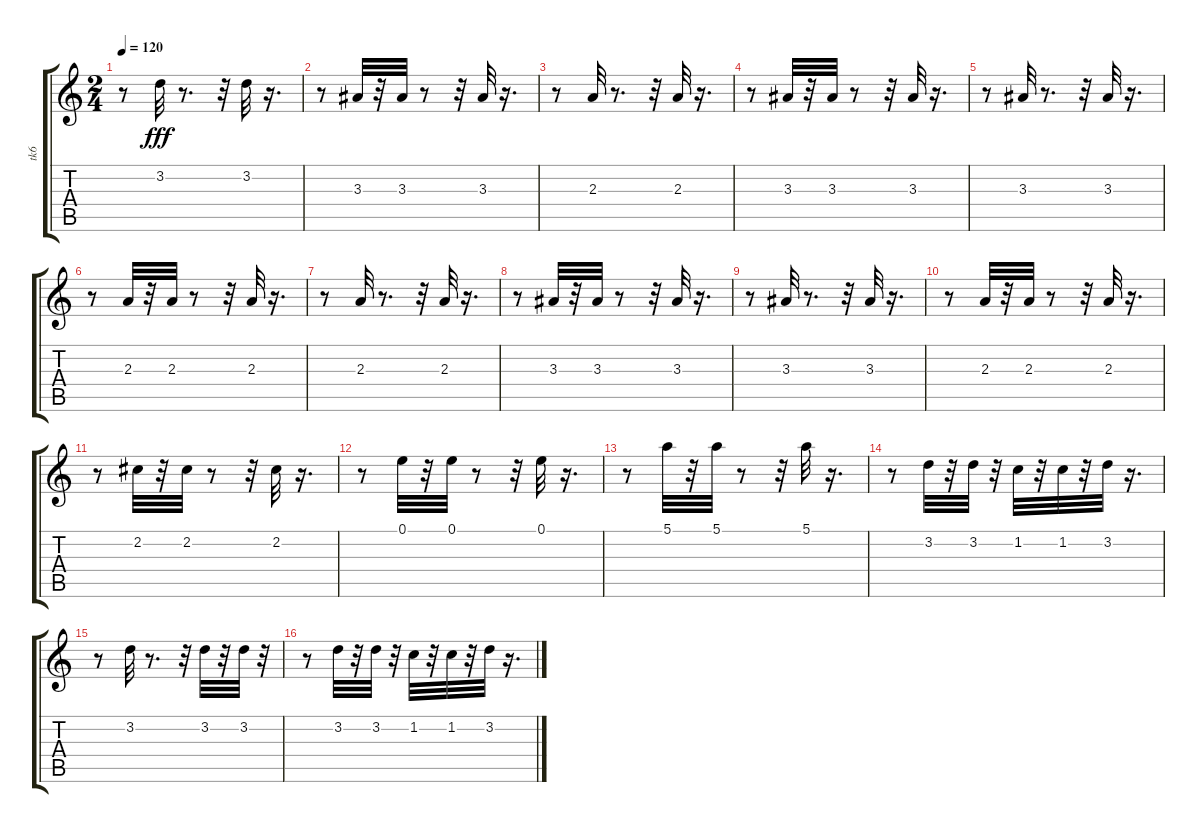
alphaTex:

\track ("tk6" "tk6") {instrument electricguitarmuted}
\staff {score tabs}
\tuning (E4 B3 G3 D3 A2 E2) {hide}
\ts (2 4)
\tempo 120
\clef g2
\ks c
r.8{dy fff} 3.2.32 r.8{d} r.32 3.2.32 r.16{d} |
r.8 3.3.32 r.32 3.3.32 r.8 r.32 3.3.32 r.16{d} |
r.8 2.3.32 r.8{d} r.32 2.3.32 r.16{d} |
r.8 3.3.32 r.32 3.3.32 r.8 r.32 3.3.32 r.16{d} |
r.8 3.3.32 r.8{d} r.32 3.3.32 r.16{d} |
r.8 2.3.32 r.32 2.3.32 r.8 r.32 2.3.32 r.16{d} |
r.8 2.3.32 r.8{d} r.32 2.3.32 r.16{d} |
r.8 3.3.32 r.32 3.3.32 r.8 r.32 3.3.32 r.16{d} |
r.8 3.3.32 r.8{d} r.32 3.3.32 r.16{d} |
r.8 2.3.32 r.32 2.3.32 r.8 r.32 2.3.32 r.16{d} |
r.8 2.2.32 r.32 2.2.32 r.8 r.32 2.2.32 r.16{d} |
r.8 0.1.32 r.32 0.1.32 r.8 r.32 0.1.32 r.16{d} |
r.8 5.1.32 r.32 5.1.32 r.8 r.32 5.1.32 r.16{d} |
r.8 3.2.32 r.32 3.2.32 r.32 1.2.32 r.32 1.2.32 r.32 3.2.32 r.16{d} |
r.8 3.2.32 r.8{d} r.32 3.2.32 r.32 3.2.32 r.32 |
r.8 3.2.32 r.32 3.2.32 r.32 1.2.32 r.32 1.2.32 r.32 3.2.32 r.16{d}
